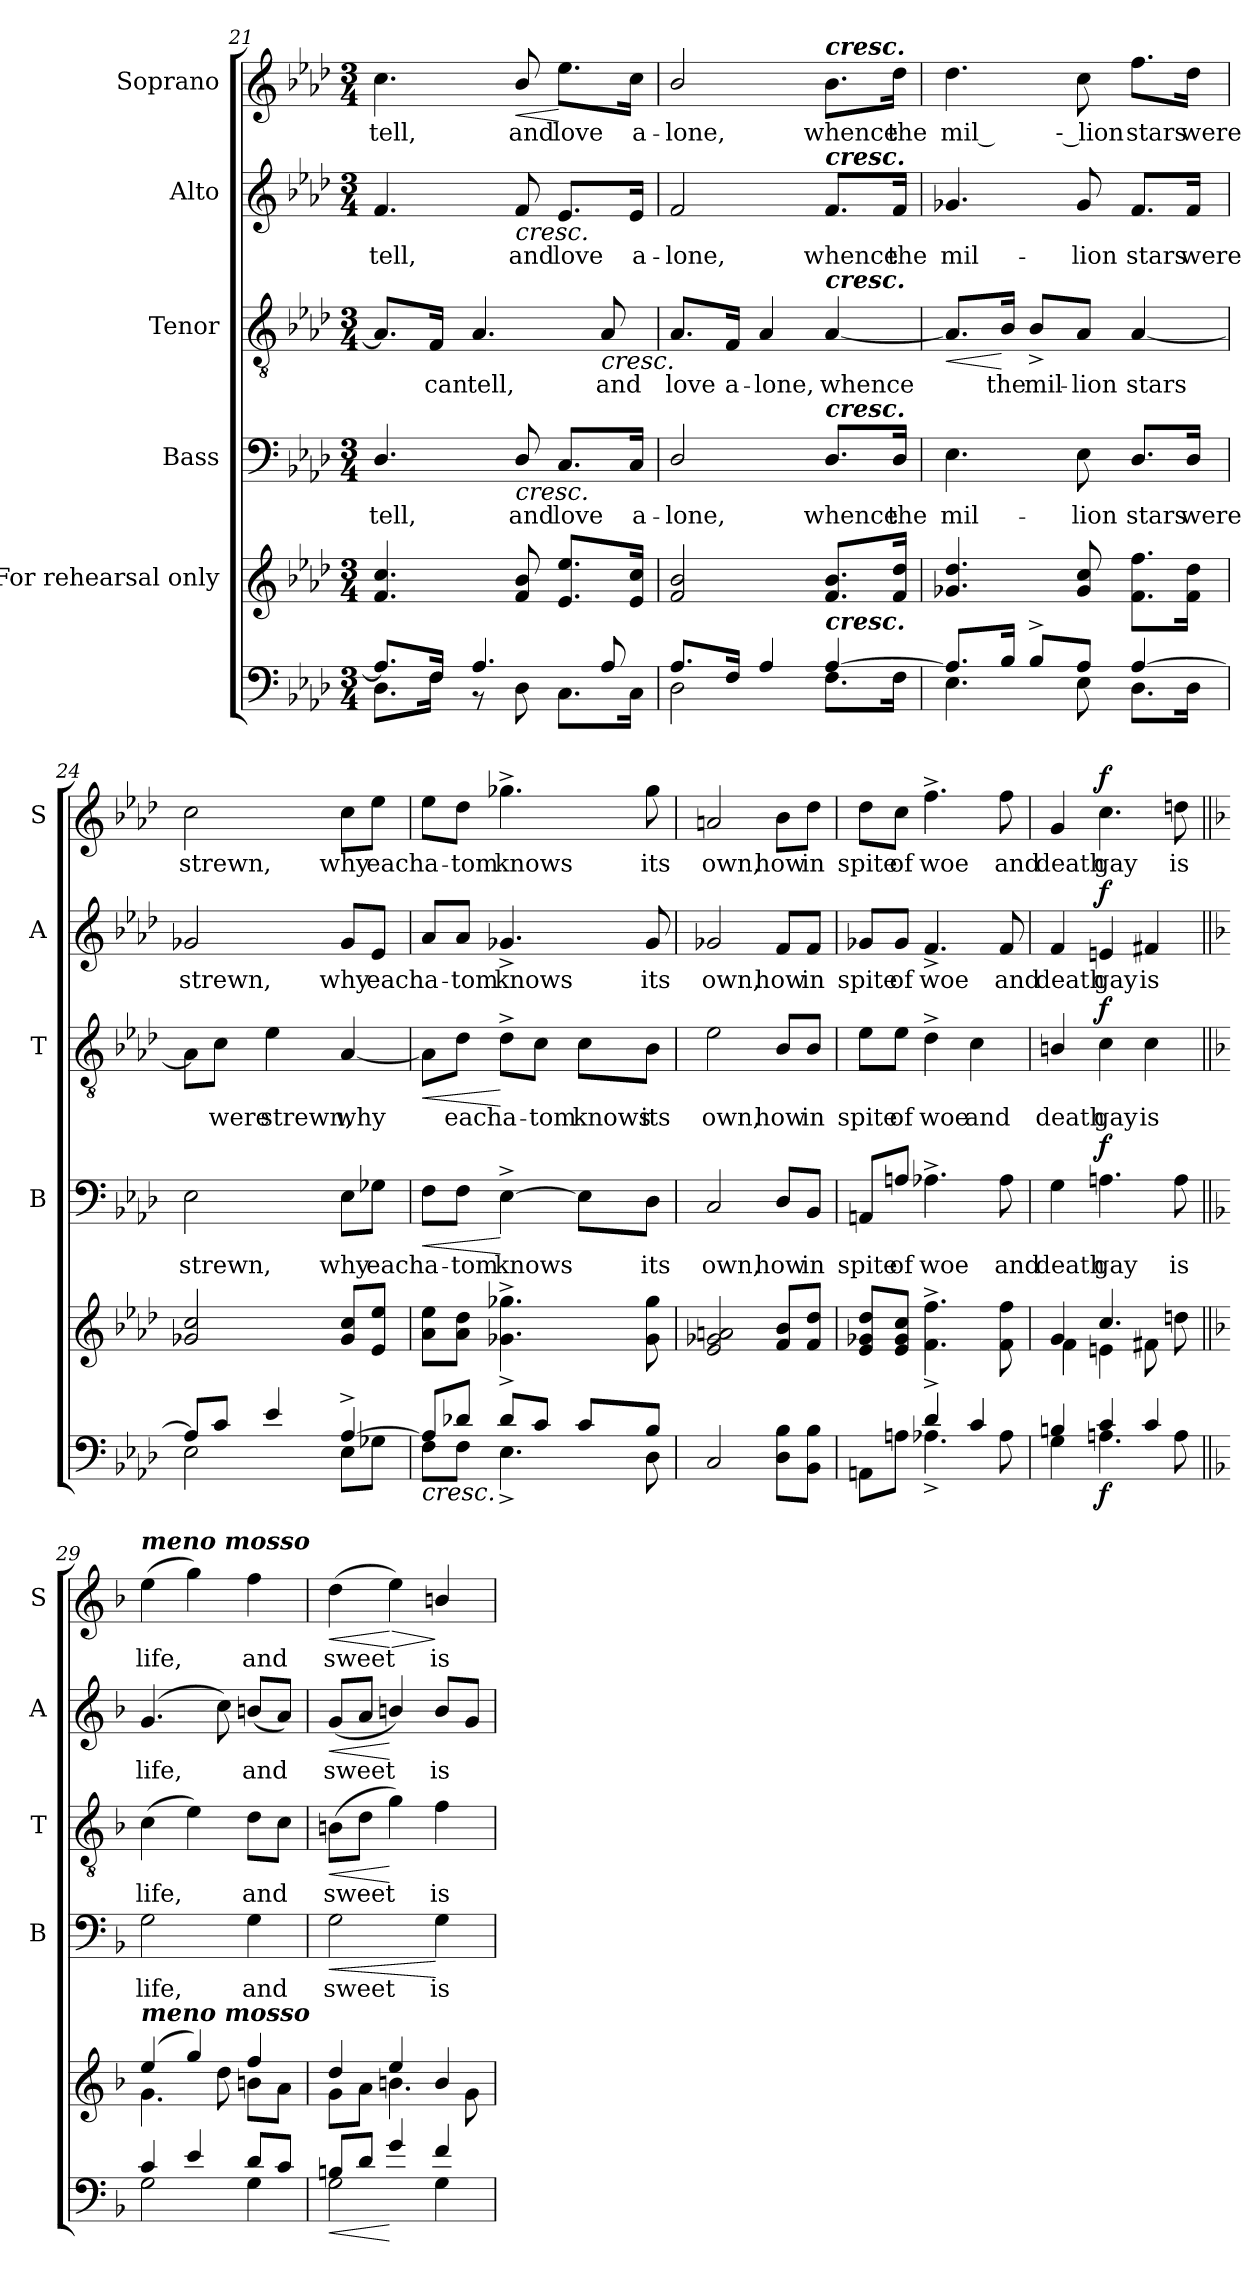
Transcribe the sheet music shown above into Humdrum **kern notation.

**kern	**dynam	**kern	**kern	**text	**dynam	**kern	**text	**dynam	**kern	**text	**dynam	**kern	**text	**dynam
*part6	*part6	*part5	*part4	*part4	*part4	*part3	*part3	*part3	*part2	*part2	*part2	*part1	*part1	*part1
*staff6	*staff6	*staff5	*staff4	*staff4	*staff4	*staff3	*staff3	*staff3	*staff2	*staff2	*staff2	*staff1	*staff1	*staff1
*	*	*I"For  rehearsal  only	*I"Bass	*	*	*I"Tenor	*	*	*I"Alto	*	*	*I"Soprano	*	*
*	*	*	*I'B	*	*	*I'T	*	*	*I'A	*	*	*I'S	*	*
*clefF4	*	*clefG2	*clefF4	*	*	*clefGv2	*	*	*clefG2	*	*	*clefG2	*	*
*	*	*	*	*	*	*ITrd7c12	*	*	*	*	*	*	*	*
*k[b-e-a-d-]	*	*k[b-e-a-d-]	*k[b-e-a-d-]	*	*	*k[b-e-a-d-]	*	*	*k[b-e-a-d-]	*	*	*k[b-e-a-d-]	*	*
*A-:	*	*A-:	*A-:	*	*	*A-:	*	*	*A-:	*	*	*A-:	*	*
*M3/4	*	*M3/4	*M3/4	*	*	*M3/4	*	*	*M3/4	*	*	*M3/4	*	*
=21	=21	=21	=21	=21	=21	=21	=21	=21	=21	=21	=21	=21	=21	=21
*^	*	*	*	*	*	*	*	*	*	*	*	*	*	*
!	!	!	!	!	!LO:LY:b	!	!	!	!	!	!LO:LY:b	!	!	!LO:LY:b	!
8.A-/L]	8.D-\L	.	4.f/ 4.cc/	4.D-/	tell,	.	8.AA-/L]	.	.	4.f/	tell,	.	4.cc\	tell,	.
!	!	!	!	!	!	!	!	!LO:LY:b	!	!	!	!	!	!	!
16F/Jk	16F\Jk	.	.	.	.	.	16FF/Jk	can	.	.	.	.	.	.	.
!	!	!	!	!	!	!	!	!LO:LY:b	!	!	!	!	!	!	!
4.A-/	8r	.	.	.	.	.	4.AA-/	tell,	.	.	.	.	.	.	.
!	!	!	!	!	!LO:LY:b	!LO:HP:b	!	!	!	!	!LO:LY:b	!LO:HP:b	!	!LO:LY:b	!LO:HP:b
.	8D-\	.	8f/ 8b-/	8D-/	and	<	.	.	.	8f/	and	<	8b-/	and	<
!	!	!	!	!	!LO:LY:b	!	!	!	!	!	!LO:LY:b	!	!	!LO:LY:b	!
.	8.C\L	.	8.e-/ 8.ee-/L	8.C/L	love	.	.	.	.	8.e-/L	love	.	8.ee-\L	love	[
!	!	!	!	!	!	!	!	!LO:LY:b	!LO:HP:b	!	!	!	!	!	!
8A-/	.	.	.	.	.	.	8AA-/	and	<	.	.	.	.	.	.
!	!	!	!	!	!LO:LY:b	!	!	!	!	!	!LO:LY:b	!	!	!LO:LY:b	!
.	16C\Jk	.	16e-/ 16cc/Jk	16C/Jk	a-	.	.	.	.	16e-/Jk	a-	.	16cc\Jk	a-	.
=22	=22	=22	=22	=22	=22	=22	=22	=22	=22	=22	=22	=22	=22	=22	=22
!	!	!	!	!	!LO:LY:b	!	!	!LO:LY:b	!	!	!LO:LY:b	!	!	!LO:LY:b	!
8.A-/L	2D-\	.	2f/ 2b-/	2D-/	-lone,	.	8.AA-/L	love	.	2f/	-lone,	.	2b-/	-lone,	.
!	!	!	!	!	!	!	!	!LO:LY:b	!	!	!	!	!	!	!
16F/Jk	.	.	.	.	.	.	16FF/Jk	a-	.	.	.	.	.	.	.
!	!	!	!	!	!	!	!	!LO:LY:b	!	!	!	!	!	!	!
4A-/	.	.	.	.	.	.	4AA-/	-lone,	.	.	.	.	.	.	.
!	!	!	!	!	!	!	!	!	!	!	!	!	!LO:TX:a:Bi:t=cresc.	!	!
!	!	!	!	!	!	!	!	!	!	!LO:TX:a:Bi:t=cresc.	!	!	!	!	!
!	!	!	!	!	!	!	!LO:TX:a:Bi:t=cresc.	!	!	!	!	!	!	!	!
!	!	!	!	!LO:TX:a:Bi:t=cresc.	!	!	!	!	!	!	!	!	!	!	!
!LO:TX:a:Bi:t=cresc.	!	!	!	!	!	!	!	!	!	!	!	!	!	!	!
!	!	!	!	!	!LO:LY:b	!	!	!LO:LY:b	!	!	!LO:LY:b	!	!	!LO:LY:b	!
[4A-/	8.F\L	.	8.f/ 8.b-/L	8.D-/L	whence	.	[4AA-/	whence	.	8.f/L	whence	.	8.b-\L	whence	.
!	!	!	!	!	!LO:LY:b	!	!	!	!	!	!LO:LY:b	!	!	!LO:LY:b	!
.	16F\Jk	.	16f/ 16dd-/Jk	16D-/Jk	the	.	.	.	.	16f/Jk	the	.	16dd-\Jk	the	.
!!LO:LB:g=z
=23	=23	=23	=23	=23	=23	=23	=23	=23	=23	=23	=23	=23	=23	=23	=23
!	!	!	!	!	!LO:LY:b	!	!	!	!LO:HP:b	!	!LO:LY:b	!	!	!LO:LY:b	!
8.A-/L]	4.E-\	.	4.g-X/ 4.dd-/	4.E-\	mil-	.	8.AA-/L]	.	<	4.g-X/	mil-	.	4.dd-\	mil --	.
!	!	!	!	!	!	!	!	!LO:LY:b	!	!	!	!	!	!	!
16B-/Jk	.	.	.	.	.	.	16BB-/Jk	the	[	.	.	.	.	.	.
!	!	!	!	!	!	!	!	!LO:LY:b	!	!	!	!	!	!	!
8B-^/L	.	.	.	.	.	.	8BB-^/L	mil-	.	.	.	.	.	.	.
!	!	!	!	!	!LO:LY:b	!	!	!LO:LY:b	!	!	!LO:LY:b	!	!	!LO:LY:b	!
8A-/J	8E-\	.	8g-/ 8cc/	8E-\	-lion	.	8AA-/J	-lion	.	8g-/	-lion	.	8cc\	-- lion	.
!	!	!	!	!	!LO:LY:b	!	!	!LO:LY:b	!	!	!LO:LY:b	!	!	!LO:LY:b	!
[4A-/	8.D-\L	.	8.f\ 8.ff\L	8.D-/L	stars	.	[4AA-/	stars	.	8.f/L	stars	.	8.ff\L	stars	.
!	!	!	!	!	!LO:LY:b	!	!	!	!	!	!LO:LY:b	!	!	!LO:LY:b	!
.	16D-\Jk	.	16f\ 16dd-\Jk	16D-/Jk	were	.	.	.	.	16f/Jk	were	.	16dd-\Jk	were	.
=24	=24	=24	=24	=24	=24	=24	=24	=24	=24	=24	=24	=24	=24	=24	=24
!	!	!	!	!	!LO:LY:b	!	!	!	!	!	!LO:LY:b	!	!	!LO:LY:b	!
8A-/L]	2E-\	.	2g-X/ 2cc/	2E-\	strewn,	.	8AA-\L]	.	.	2g-X/	strewn,	.	2cc\	strewn,	.
!	!	!	!	!	!	!	!	!LO:LY:b	!	!	!	!	!	!	!
8c/J	.	.	.	.	.	.	8C\J	were	.	.	.	.	.	.	.
!	!	!	!	!	!	!	!	!LO:LY:b	!	!	!	!	!	!	!
4e-/	.	.	.	.	.	.	4E-\	strewn,	.	.	.	.	.	.	.
!	!	!	!	!	!LO:LY:b	!	!	!LO:LY:b	!	!	!LO:LY:b	!	!	!LO:LY:b	!
[4A-^/	8E-\L	.	8g-/ 8cc/L	8E-\L	why	.	[4AA-/	why	.	8g-/L	why	.	8cc\L	why	.
!	!	!	!	!	!LO:LY:b	!	!	!	!	!	!LO:LY:b	!	!	!LO:LY:b	!
.	8G-X\J	.	8e-/ 8ee-/J	8G-X\J	each	.	.	.	.	8e-/J	each	.	8ee-\J	each	.
=25	=25	=25	=25	=25	=25	=25	=25	=25	=25	=25	=25	=25	=25	=25	=25
!	!	!LO:HP:b	!	!	!LO:LY:b	!LO:HP:b	!	!	!LO:HP:b	!	!LO:LY:b	!	!	!LO:LY:b	!
8A-/L]	8F\L	<	8a-\ 8ee-\L	8F\L	a-	<	8AA-\L]	.	<	8a-/L	a-	.	8ee-\L	a-	.
!	!	!	!	!	!LO:LY:b	!	!	!LO:LY:b	!	!	!LO:LY:b	!	!	!LO:LY:b	!
8d-X/J	8F\J	.	8a-\ 8dd-\J	8F\J	-tom	.	8D-\J	each	.	8a-/J	-tom	.	8dd-\J	-tom	.
!	!	!	!	!	!LO:LY:b	!	!	!LO:LY:b	!	!	!LO:LY:b	!	!	!LO:LY:b	!
8d-^/L	4.E-^\	.	4.g-X\^ 4.gg-X\^	[4E-^\	knows	[	8D-^\L	a-	[	4.g-X^/	knows	.	4.gg-X^\	knows	.
!	!	!	!	!	!	!	!	!LO:LY:b	!	!	!	!	!	!	!
8c/J	.	.	.	.	.	.	8C\J	-tom	.	.	.	.	.	.	.
!	!	!	!	!	!	!	!	!LO:LY:b	!	!	!	!	!	!	!
8c/L	.	.	.	8E-\L]	.	.	8C\L	knows	.	.	.	.	.	.	.
!	!	!	!	!	!LO:LY:b	!	!	!LO:LY:b	!	!	!LO:LY:b	!	!	!LO:LY:b	!
8B-/J	8D-\	.	8g-\ 8gg-\	8D-\J	its	.	8BB-\J	its	.	8g-/	its	.	8gg-\	its	.
!!LO:PB:g=z
=26	=26	=26	=26	=26	=26	=26	=26	=26	=26	=26	=26	=26	=26	=26	=26
!	!	!	!	!	!LO:LY:b	!	!	!LO:LY:b	!	!	!LO:LY:b	!	!	!LO:LY:b	!
*v	*v	*	*	*	*	*	*	*	*	*	*	*	*	*	*
2C/	.	2e-/ 2g-X/ 2an/	2C/	own,	.	2E-\	own,	.	2g-X/	own,	.	2an/	own,	.
!	!	!	!	!LO:LY:b	!	!	!LO:LY:b	!	!	!LO:LY:b	!	!	!LO:LY:b	!
8D-\ 8B-\L	.	8f/ 8b-/L	8D-/L	how	.	8BB-/L	how	.	8f/L	how	.	8b-\L	how	.
!	!	!	!	!LO:LY:b	!	!	!LO:LY:b	!	!	!LO:LY:b	!	!	!LO:LY:b	!
8BB-\ 8B-\J	.	8f/ 8dd-/J	8BB-/J	in	.	8BB-/J	in	.	8f/J	in	.	8dd-\J	in	.
=27	=27	=27	=27	=27	=27	=27	=27	=27	=27	=27	=27	=27	=27	=27
*^	*	*	*	*	*	*	*	*	*	*	*	*	*	*
!	!	!	!	!	!LO:LY:b	!	!	!LO:LY:b	!	!	!LO:LY:b	!	!	!LO:LY:b	!
8AAn\L	4ryy	.	8e-/ 8g-X/ 8dd-/L	8AAn/L	spite	.	8E-\L	spite	.	8g-X/L	spite	.	8dd-\L	spite	.
!	!	!	!	!	!LO:LY:b	!	!	!LO:LY:b	!	!	!LO:LY:b	!	!	!LO:LY:b	!
8An\J	.	.	8e-/ 8g-/ 8cc/J	8An/J	of	.	8E-\J	of	.	8g-/J	of	.	8cc\J	of	.
!	!	!	!	!	!LO:LY:b	!	!	!LO:LY:b	!	!	!LO:LY:b	!	!	!LO:LY:b	!
4d-^/	4.A-X^\	.	4.f\^ 4.ff\^	4.A-X^\	woe	.	4D-^\	woe	.	4.f^/	woe	.	4.ff^\	woe	.
!	!	!	!	!	!	!	!	!LO:LY:b	!	!	!	!	!	!	!
4c/	.	.	.	.	.	.	4C\	and	.	.	.	.	.	.	.
!	!	!	!	!	!LO:LY:b	!	!	!	!	!	!LO:LY:b	!	!	!LO:LY:b	!
.	8A-\	.	8f\ 8ff\	8A-\	and	.	.	.	.	8f/	and	.	8ff\	and	.
=28	=28	=28	=28	=28	=28	=28	=28	=28	=28	=28	=28	=28	=28	=28	=28
*	*	*	*^	*	*	*	*	*	*	*	*	*	*	*	*
!	!	!	!	!	!	!LO:LY:b	!	!	!LO:LY:b	!	!	!LO:LY:b	!	!	!LO:LY:b	!
4Bn/	4G\	.	4g/	4f\	4G\	death	.	4BBn/	death	.	4f/	death	.	4g/	death	.
!	!	!LO:DY:b	!	!	!	!LO:LY:b	!LO:DY:b	!	!LO:LY:b	!LO:DY:b	!	!LO:LY:b	!LO:DY:b	!	!LO:LY:b	!LO:DY:b
4c/	4.An\	f	4.cc/	4en\	4.An\	gay	f	4C\	gay	f	4en/	gay	f	4.cc\	gay	f
!	!	!	!	!	!	!	!	!	!LO:LY:b	!	!	!LO:LY:b	!	!	!	!
4c/	.	.	.	8f#X\	.	.	.	4C\	is	.	4f#X/	is	.	.	.	.
!	!	!	!	!	!	!LO:LY:b	!	!	!	!	!	!	!	!	!LO:LY:b	!
.	8A\	.	8ddn\	8ryy	8A\	is	.	.	.	.	.	.	.	8ddn\	is	.
!!LO:PB:g=z
=29||	=29||	=29||	=29||	=29||	=29||	=29||	=29||	=29||	=29||	=29||	=29||	=29||	=29||	=29||	=29||	=29||
*k[b-]	*	*	*k[b-]	*	*k[b-]	*	*	*k[b-]	*	*	*k[b-]	*	*	*k[b-]	*	*
*F:	*	*	*F:	*	*F:	*	*	*F:	*	*	*F:	*	*	*F:	*	*
!	!	!	!	!	!	!	!	!	!	!	!	!	!	!LO:TX:a:Bi:t=meno mosso	!	!
!	!	!	!LO:TX:a:Bi:t=meno mosso	!	!	!	!	!	!	!	!	!	!	!	!	!
!	!	!	!	!	!	!LO:LY:b	!	!	!LO:LY:b	!	!	!LO:LY:b	!	!	!LO:LY:b	!
4c/	2G\	.	(>4ee/	4.g\	2G\	life,	.	(>4C\	life,	.	(>4.g/	life,	.	(>4ee\	life,	.
4e/	.	.	4gg/)	.	.	.	.	4E\)	.	.	.	.	.	4gg\)	.	.
.	.	.	.	8dd\	.	.	.	.	.	.	8cc\)	.	.	.	.	.
!	!	!	!	!	!	!LO:LY:b	!	!	!LO:LY:b	!	!	!LO:LY:b	!	!	!LO:LY:b	!
8d/L	4G\	.	4ff/	8bn\L	4G\	and	.	8D\L	and	.	(<8bn/L	and	.	4ff\	and	.
8c/J	.	.	.	8a\J	.	.	.	8C\J	.	.	8a/J)	.	.	.	.	.
=30	=30	=30	=30	=30	=30	=30	=30	=30	=30	=30	=30	=30	=30	=30	=30	=30
!	!	!LO:HP:b	!	!	!	!LO:LY:b	!LO:HP:b	!	!LO:LY:b	!LO:HP:b	!	!LO:LY:b	!LO:HP:b	!	!LO:LY:b	!LO:HP:b
8Bn/L	2G\	<	4dd/	8g\L	2G\	sweet	<	(>8BBn\L	sweet	<	(<8g/L	sweet	<	(>4dd\	sweet	<
8d/J	.	.	.	8a\J	.	.	.	8D\J	.	.	8a/J	.	.	.	.	.
!	!	!	!	!	!	!	!	!	!	!	!	!	!	!	!	!LO:HP:n=1:b
4g/	.	[	4ee/	4.bn\	.	.	.	4G\)	.	[	4bn/)	.	[	4ee\)	.	[ >
!	!	!	!	!	!	!LO:LY:b	!	!	!LO:LY:b	!	!	!LO:LY:b	!	!	!LO:LY:b	!
4f/	4G\	.	4b/	.	4G\	is	[ [	4F\	is	[	8b/L	is	.	4bn/	is	]
.	.	.	.	8g\	.	.	.	.	.	.	8g/J	.	[	.	.	.
*v	*v	*	*	*	*	*	*	*	*	*	*	*	*	*	*	*
*	*	*v	*v	*	*	*	*	*	*	*	*	*	*	*	*
.	[	.	.	.	.	.	.	.	.	.	.	.	.	.
=	=	=	=	=	=	=	=	=	=	=	=	=	=	=
*-	*-	*-	*-	*-	*-	*-	*-	*-	*-	*-	*-	*-	*-	*-
